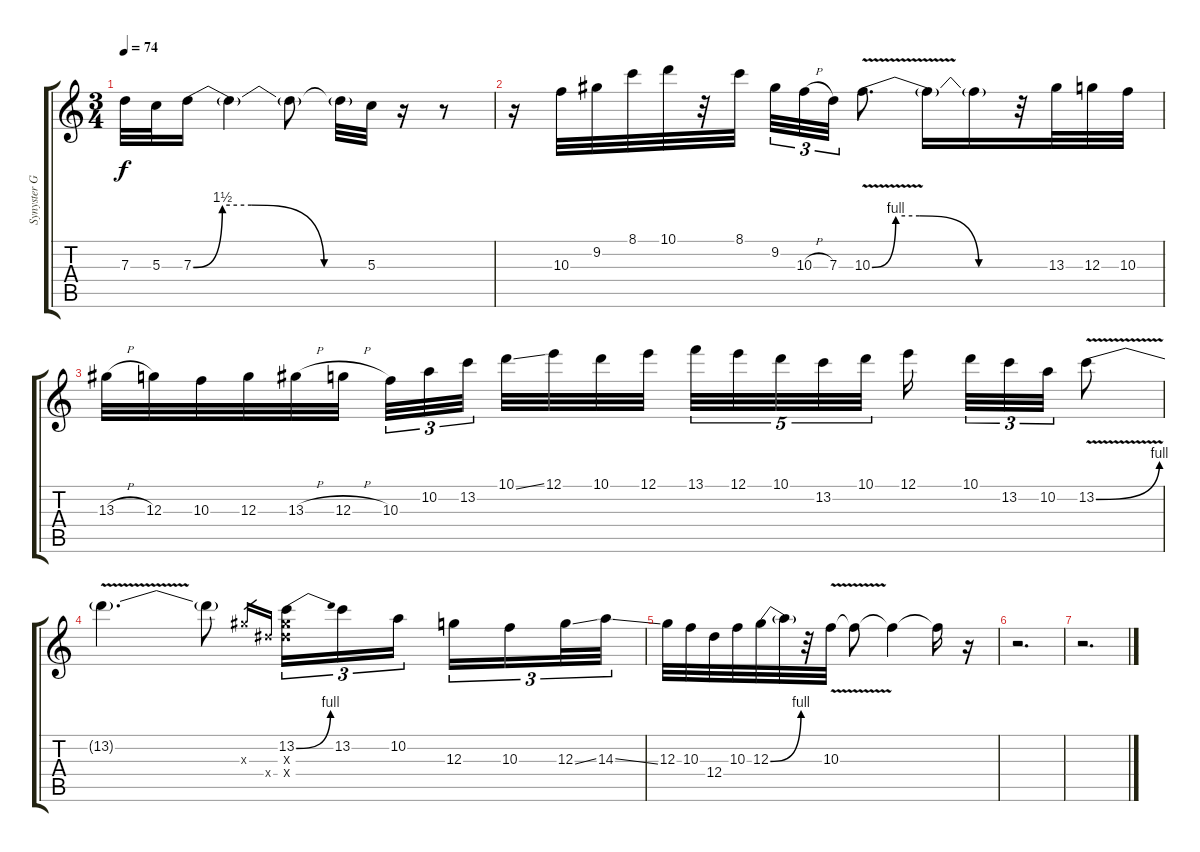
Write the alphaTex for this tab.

\track ("Synyster Gates (Neutral Lead 1)" "Synyster G") {instrument distortionguitar}
\staff {score tabs}
\tuning (E4 B3 G3 D3 A2 D2) {hide}
\ts (3 4)
\tempo 74
\clef g2
\ks c
7.3.32{dy f} 5.3.32 7.3{be (custom 0 0 10 6 20 6 45 0 60 0)}.16 7.3{t}.4 7.3{t}.8 7.3{t}.32 5.3.32 r.16 r.8 |
r.16 10.3.32 9.2.32 8.1.32 10.1.32 r.32 8.1.32 9.2.32{tu (3 2)} 10.3{h}.32{tu (3 2)} 7.3.32{tu (3 2)} 10.3{be (custom 0 0 10 4 20 4 45 0 60 0) v}.8{d} 10.3{t}.16 10.3{t}.16 r.32 13.3.32 12.3.32 10.3.32 |
13.3{h}.32 12.3.32 10.3.32 12.3.32 13.3{h}.32 12.3{h}.32 10.3.32{tu (3 2)} 10.2.32{tu (3 2)} 13.2.32{tu (3 2)} 10.1{ss}.32 12.1.32 10.1.32 12.1.32 13.1.32{tu (5 4)} 12.1.32{tu (5 4)} 10.1.32{tu (5 4)} 13.2.32{tu (5 4)} 10.1.32{tu (5 4)} 12.1.16 10.1.32{tu (3 2)} 13.2.32{tu (3 2)} 10.2.32{tu (3 2)} 13.2{be (bend 0 0 60 4) v}.8 |
13.2{t}.4{d} 13.2{t}.8 13.3{x}.16{gr} 13.4{x}.16{gr} (13.2{be (bend 0 0 60 4)} 13.3{x} 13.4{x}).16{tu (3 2)} 13.2.16{tu (3 2)} 10.2.16{tu (3 2)} 12.3.16{tu (3 2)} 10.3.16{tu (3 2)} 12.3{ss}.32{tu (3 2)} 14.3{ss}.32{tu (3 2)} |
12.3.32 10.3.32 12.4.32 10.3.32 12.3{be (bend 0 0 60 4)}.32 12.3{t}.32 r.32 10.3{v}.32 10.3{t}.8 10.3{t}.4 10.3{t}.16 r.16 |
r.2{d} |
r.2{d}
